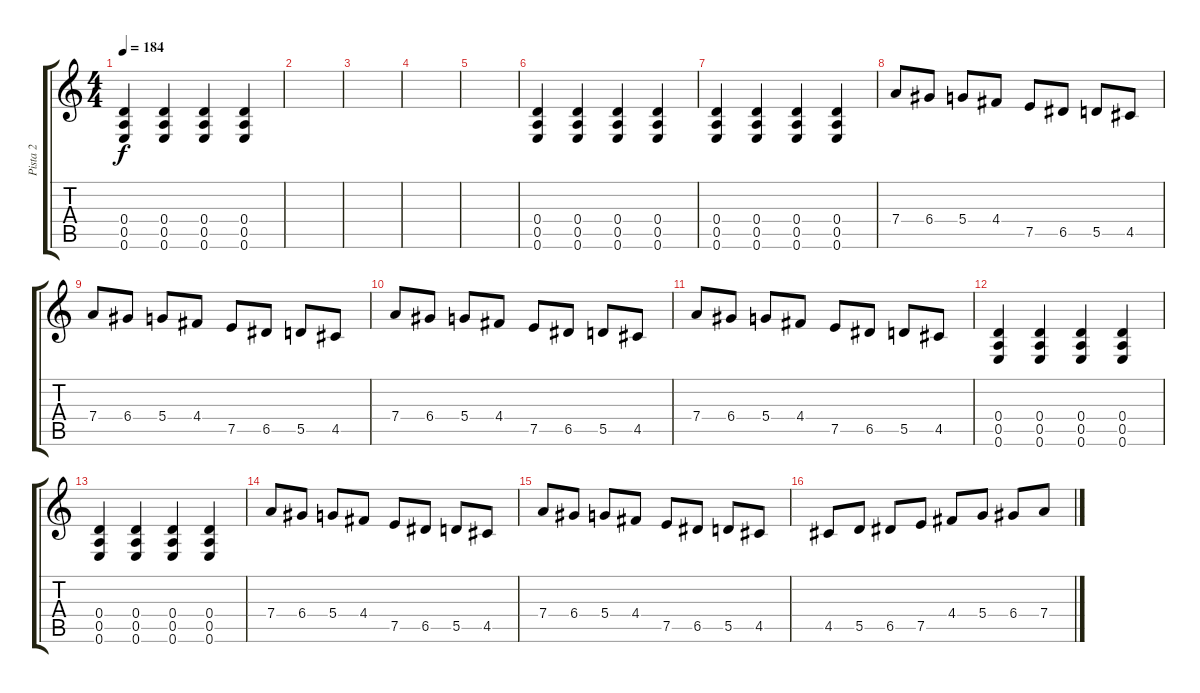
\track ("Pista 2" "Pista 2") {instrument overdrivenguitar}
\staff {score tabs}
\tuning (E4 B3 G3 D3 A2 E2) {hide}
\ts (4 4)
\tempo 184
\clef g2
\ks c
(0.4 0.5 0.6).4{dy f} (0.4 0.5 0.6).4 (0.4 0.5 0.6).4 (0.4 0.5 0.6).4 |
|
|
|
|
(0.4 0.5 0.6).4 (0.4 0.5 0.6).4 (0.4 0.5 0.6).4 (0.4 0.5 0.6).4 |
(0.4 0.5 0.6).4 (0.4 0.5 0.6).4 (0.4 0.5 0.6).4 (0.4 0.5 0.6).4 |
7.4.8 6.4.8 5.4.8 4.4.8 7.5.8 6.5.8 5.5.8 4.5.8 |
7.4.8 6.4.8 5.4.8 4.4.8 7.5.8 6.5.8 5.5.8 4.5.8 |
7.4.8 6.4.8 5.4.8 4.4.8 7.5.8 6.5.8 5.5.8 4.5.8 |
7.4.8 6.4.8 5.4.8 4.4.8 7.5.8 6.5.8 5.5.8 4.5.8 |
(0.4 0.5 0.6).4 (0.4 0.5 0.6).4 (0.4 0.5 0.6).4 (0.4 0.5 0.6).4 |
(0.4 0.5 0.6).4 (0.4 0.5 0.6).4 (0.4 0.5 0.6).4 (0.4 0.5 0.6).4 |
7.4.8 6.4.8 5.4.8 4.4.8 7.5.8 6.5.8 5.5.8 4.5.8 |
7.4.8 6.4.8 5.4.8 4.4.8 7.5.8 6.5.8 5.5.8 4.5.8 |
4.5.8 5.5.8 6.5.8 7.5.8 4.4.8 5.4.8 6.4.8 7.4.8
